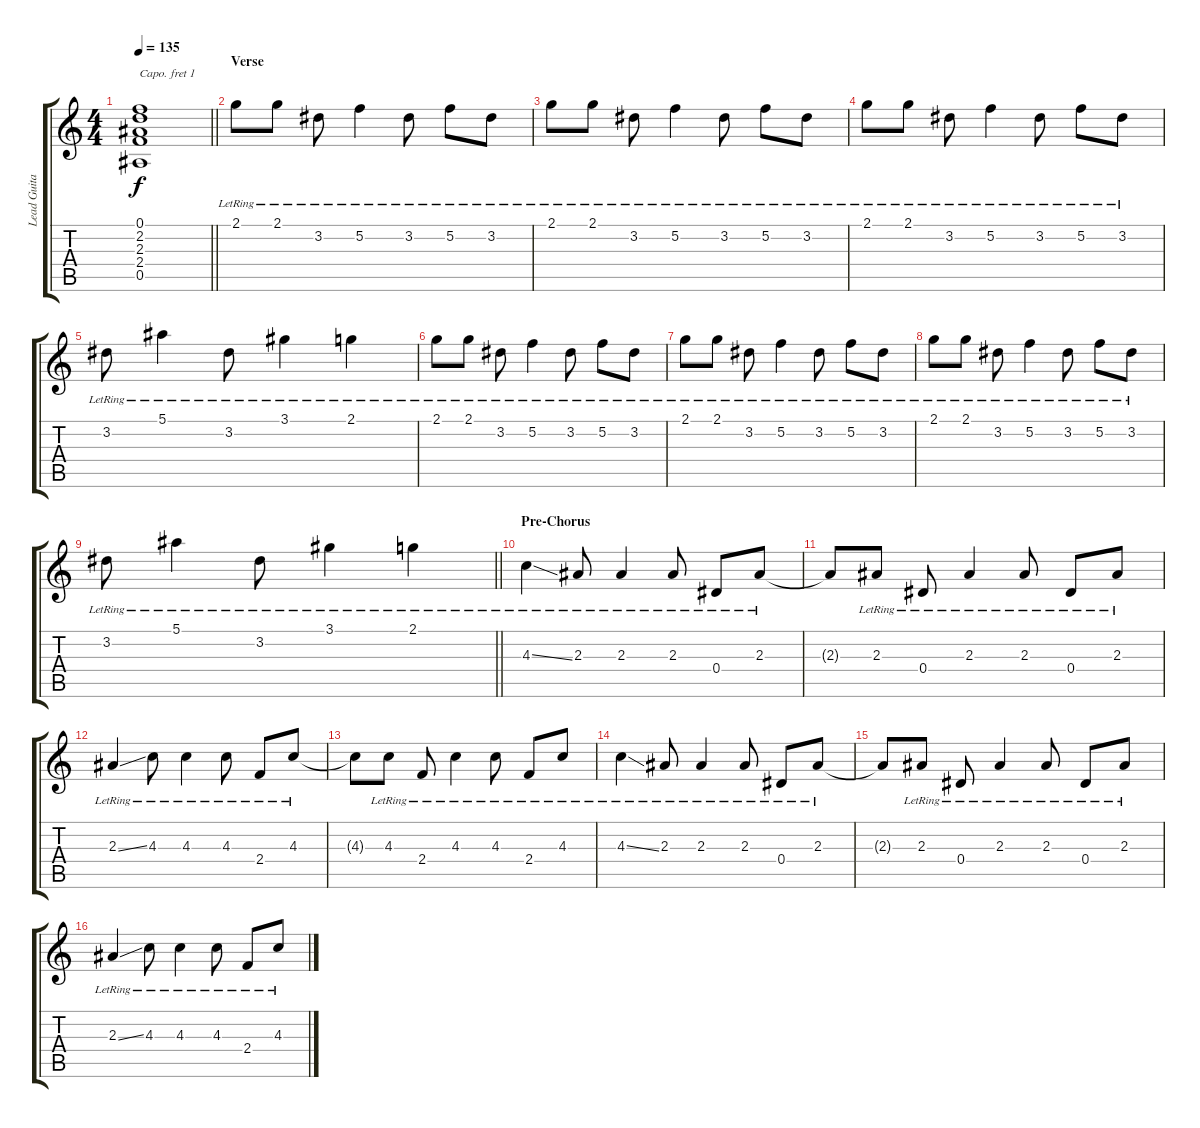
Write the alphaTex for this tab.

\track ("Lead Guitar" "Lead Guita") {instrument acousticguitarsteel}
\staff {score tabs}
\capo 1
\tuning (E4 B3 G3 D3 A2 E2) {hide}
\ts (4 4)
\tempo 135
\clef g2
\barLineRight lightlight
\ks c
(0.1{t} 2.2{t} 2.3{t} 2.4{t} 0.5{t}).1{dy f} |
\section ("" "Verse")
2.1{lr}.8 2.1{lr}.8 3.2{lr}.8 5.2{lr}.4 3.2{lr}.8 5.2{lr}.8 3.2{lr}.8 |
2.1{lr}.8 2.1{lr}.8 3.2{lr}.8 5.2{lr}.4 3.2{lr}.8 5.2{lr}.8 3.2{lr}.8 |
2.1{lr}.8 2.1{lr}.8 3.2{lr}.8 5.2{lr}.4 3.2{lr}.8 5.2{lr}.8 3.2{lr}.8 |
3.2{lr}.8 5.1{lr}.4 3.2{lr}.8 3.1{lr}.4 2.1{lr}.4 |
2.1{lr}.8 2.1{lr}.8 3.2{lr}.8 5.2{lr}.4 3.2{lr}.8 5.2{lr}.8 3.2{lr}.8 |
2.1{lr}.8 2.1{lr}.8 3.2{lr}.8 5.2{lr}.4 3.2{lr}.8 5.2{lr}.8 3.2{lr}.8 |
2.1{lr}.8 2.1{lr}.8 3.2{lr}.8 5.2{lr}.4 3.2{lr}.8 5.2{lr}.8 3.2{lr}.8 |
\barLineRight lightlight
3.2{lr}.8 5.1{lr}.4 3.2{lr}.8 3.1{lr}.4 2.1{lr}.4 |
\section ("" "Pre-Chorus")
4.3{ss lr}.4 2.3{lr}.8 2.3{lr}.4 2.3{lr}.8 0.4{lr}.8 2.3{lr}.8 |
2.3{t}.8 2.3{lr}.8 0.4{lr}.8 2.3{lr}.4 2.3{lr}.8 0.4{lr}.8 2.3{lr}.8 |
2.3{ss lr}.4 4.3{lr}.8 4.3{lr}.4 4.3{lr}.8 2.4{lr}.8 4.3{lr}.8 |
4.3{t}.8 4.3{lr}.8 2.4{lr}.8 4.3{lr}.4 4.3{lr}.8 2.4{lr}.8 4.3{lr}.8 |
4.3{ss lr}.4 2.3{lr}.8 2.3{lr}.4 2.3{lr}.8 0.4{lr}.8 2.3{lr}.8 |
2.3{t}.8 2.3{lr}.8 0.4{lr}.8 2.3{lr}.4 2.3{lr}.8 0.4{lr}.8 2.3{lr}.8 |
2.3{ss lr}.4 4.3{lr}.8 4.3{lr}.4 4.3{lr}.8 2.4{lr}.8 4.3{lr}.8
